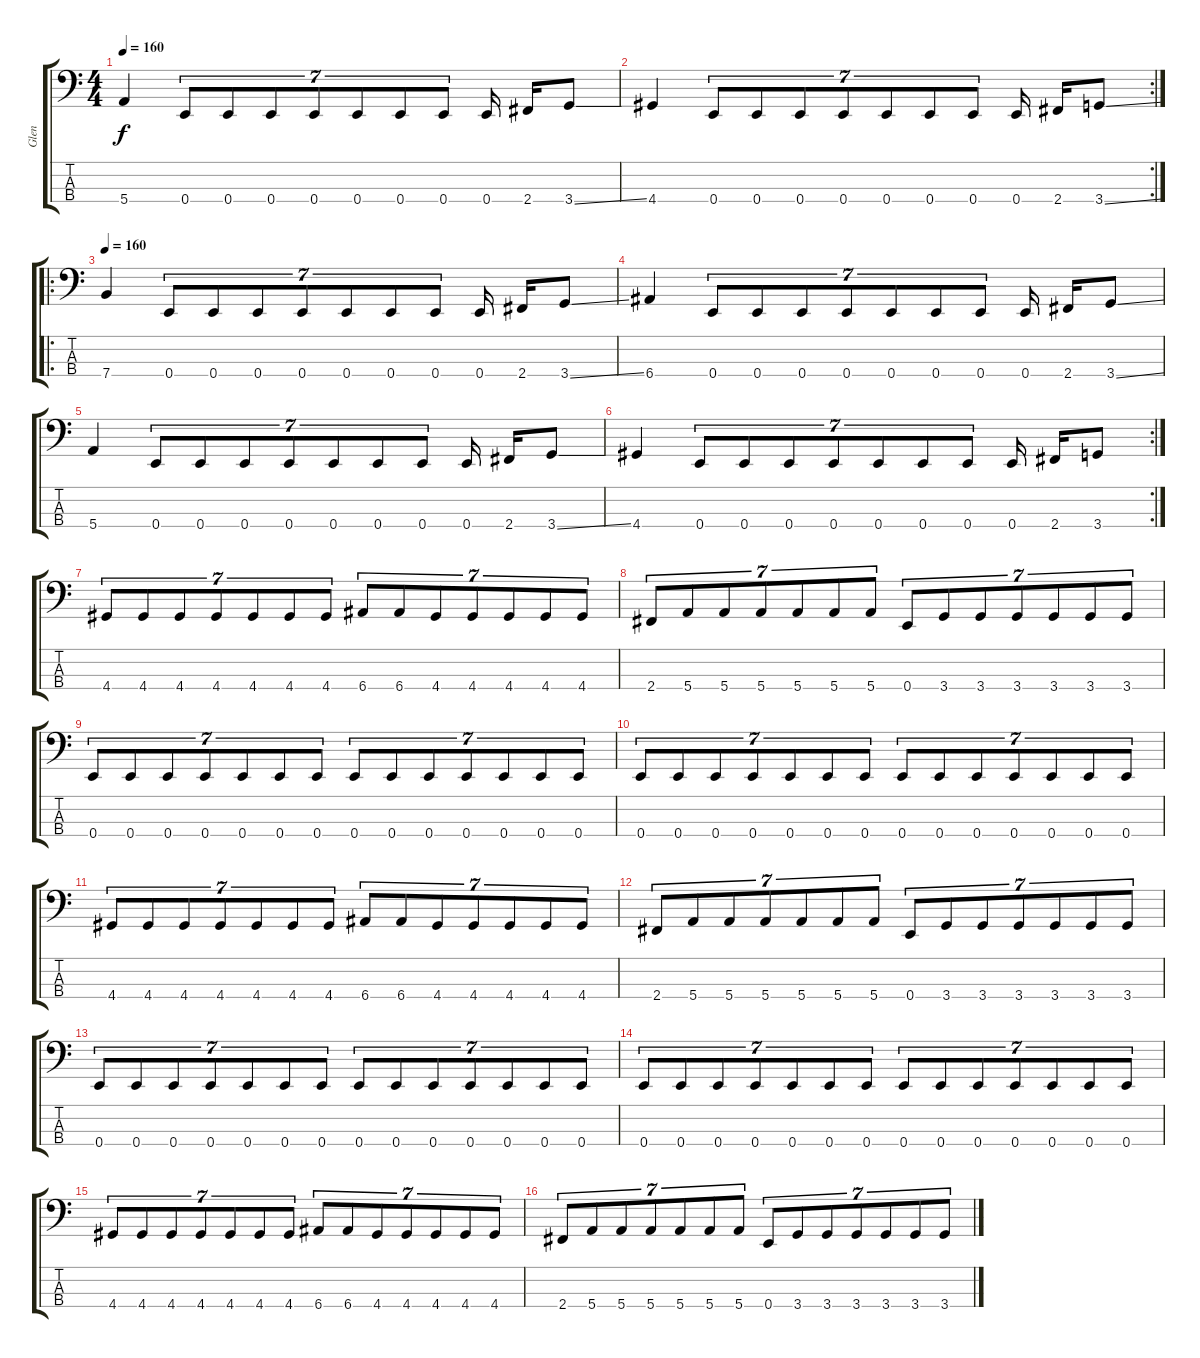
\track ("Glen" "Glen") {instrument electricbasspick}
\staff {score tabs}
\tuning (G2 D2 A1 E1) {hide}
\ts (4 4)
\tempo 160
\clef f4
\ks c
5.4.4{dy f} 0.4.8{tu (7 4)} 0.4.8{tu (7 4)} 0.4.8{tu (7 4)} 0.4.8{tu (7 4)} 0.4.8{tu (7 4)} 0.4.8{tu (7 4)} 0.4.8{tu (7 4)} 0.4.16 2.4.16 3.4{ss}.8 |
\rc 2
4.4.4 0.4.8{tu (7 4)} 0.4.8{tu (7 4)} 0.4.8{tu (7 4)} 0.4.8{tu (7 4)} 0.4.8{tu (7 4)} 0.4.8{tu (7 4)} 0.4.8{tu (7 4)} 0.4.16 2.4.16 3.4{ss}.8 |
\ro
\tempo 160
7.4.4 0.4.8{tu (7 4)} 0.4.8{tu (7 4)} 0.4.8{tu (7 4)} 0.4.8{tu (7 4)} 0.4.8{tu (7 4)} 0.4.8{tu (7 4)} 0.4.8{tu (7 4)} 0.4.16 2.4.16 3.4{ss}.8 |
6.4.4 0.4.8{tu (7 4)} 0.4.8{tu (7 4)} 0.4.8{tu (7 4)} 0.4.8{tu (7 4)} 0.4.8{tu (7 4)} 0.4.8{tu (7 4)} 0.4.8{tu (7 4)} 0.4.16 2.4.16 3.4{ss}.8 |
5.4.4 0.4.8{tu (7 4)} 0.4.8{tu (7 4)} 0.4.8{tu (7 4)} 0.4.8{tu (7 4)} 0.4.8{tu (7 4)} 0.4.8{tu (7 4)} 0.4.8{tu (7 4)} 0.4.16 2.4.16 3.4{ss}.8 |
\rc 2
4.4.4 0.4.8{tu (7 4)} 0.4.8{tu (7 4)} 0.4.8{tu (7 4)} 0.4.8{tu (7 4)} 0.4.8{tu (7 4)} 0.4.8{tu (7 4)} 0.4.8{tu (7 4)} 0.4.16 2.4.16 3.4.8 |
4.4.8{tu (7 4)} 4.4.8{tu (7 4)} 4.4.8{tu (7 4)} 4.4.8{tu (7 4)} 4.4.8{tu (7 4)} 4.4.8{tu (7 4)} 4.4.8{tu (7 4)} 6.4.8{tu (7 4)} 6.4.8{tu (7 4)} 4.4.8{tu (7 4)} 4.4.8{tu (7 4)} 4.4.8{tu (7 4)} 4.4.8{tu (7 4)} 4.4.8{tu (7 4)} |
2.4.8{tu (7 4)} 5.4.8{tu (7 4)} 5.4.8{tu (7 4)} 5.4.8{tu (7 4)} 5.4.8{tu (7 4)} 5.4.8{tu (7 4)} 5.4.8{tu (7 4)} 0.4.8{tu (7 4)} 3.4.8{tu (7 4)} 3.4.8{tu (7 4)} 3.4.8{tu (7 4)} 3.4.8{tu (7 4)} 3.4.8{tu (7 4)} 3.4.8{tu (7 4)} |
0.4.8{tu (7 4)} 0.4.8{tu (7 4)} 0.4.8{tu (7 4)} 0.4.8{tu (7 4)} 0.4.8{tu (7 4)} 0.4.8{tu (7 4)} 0.4.8{tu (7 4)} 0.4.8{tu (7 4)} 0.4.8{tu (7 4)} 0.4.8{tu (7 4)} 0.4.8{tu (7 4)} 0.4.8{tu (7 4)} 0.4.8{tu (7 4)} 0.4.8{tu (7 4)} |
0.4.8{tu (7 4)} 0.4.8{tu (7 4)} 0.4.8{tu (7 4)} 0.4.8{tu (7 4)} 0.4.8{tu (7 4)} 0.4.8{tu (7 4)} 0.4.8{tu (7 4)} 0.4.8{tu (7 4)} 0.4.8{tu (7 4)} 0.4.8{tu (7 4)} 0.4.8{tu (7 4)} 0.4.8{tu (7 4)} 0.4.8{tu (7 4)} 0.4.8{tu (7 4)} |
4.4.8{tu (7 4)} 4.4.8{tu (7 4)} 4.4.8{tu (7 4)} 4.4.8{tu (7 4)} 4.4.8{tu (7 4)} 4.4.8{tu (7 4)} 4.4.8{tu (7 4)} 6.4.8{tu (7 4)} 6.4.8{tu (7 4)} 4.4.8{tu (7 4)} 4.4.8{tu (7 4)} 4.4.8{tu (7 4)} 4.4.8{tu (7 4)} 4.4.8{tu (7 4)} |
2.4.8{tu (7 4)} 5.4.8{tu (7 4)} 5.4.8{tu (7 4)} 5.4.8{tu (7 4)} 5.4.8{tu (7 4)} 5.4.8{tu (7 4)} 5.4.8{tu (7 4)} 0.4.8{tu (7 4)} 3.4.8{tu (7 4)} 3.4.8{tu (7 4)} 3.4.8{tu (7 4)} 3.4.8{tu (7 4)} 3.4.8{tu (7 4)} 3.4.8{tu (7 4)} |
0.4.8{tu (7 4)} 0.4.8{tu (7 4)} 0.4.8{tu (7 4)} 0.4.8{tu (7 4)} 0.4.8{tu (7 4)} 0.4.8{tu (7 4)} 0.4.8{tu (7 4)} 0.4.8{tu (7 4)} 0.4.8{tu (7 4)} 0.4.8{tu (7 4)} 0.4.8{tu (7 4)} 0.4.8{tu (7 4)} 0.4.8{tu (7 4)} 0.4.8{tu (7 4)} |
0.4.8{tu (7 4)} 0.4.8{tu (7 4)} 0.4.8{tu (7 4)} 0.4.8{tu (7 4)} 0.4.8{tu (7 4)} 0.4.8{tu (7 4)} 0.4.8{tu (7 4)} 0.4.8{tu (7 4)} 0.4.8{tu (7 4)} 0.4.8{tu (7 4)} 0.4.8{tu (7 4)} 0.4.8{tu (7 4)} 0.4.8{tu (7 4)} 0.4.8{tu (7 4)} |
4.4.8{tu (7 4)} 4.4.8{tu (7 4)} 4.4.8{tu (7 4)} 4.4.8{tu (7 4)} 4.4.8{tu (7 4)} 4.4.8{tu (7 4)} 4.4.8{tu (7 4)} 6.4.8{tu (7 4)} 6.4.8{tu (7 4)} 4.4.8{tu (7 4)} 4.4.8{tu (7 4)} 4.4.8{tu (7 4)} 4.4.8{tu (7 4)} 4.4.8{tu (7 4)} |
2.4.8{tu (7 4)} 5.4.8{tu (7 4)} 5.4.8{tu (7 4)} 5.4.8{tu (7 4)} 5.4.8{tu (7 4)} 5.4.8{tu (7 4)} 5.4.8{tu (7 4)} 0.4.8{tu (7 4)} 3.4.8{tu (7 4)} 3.4.8{tu (7 4)} 3.4.8{tu (7 4)} 3.4.8{tu (7 4)} 3.4.8{tu (7 4)} 3.4.8{tu (7 4)}
